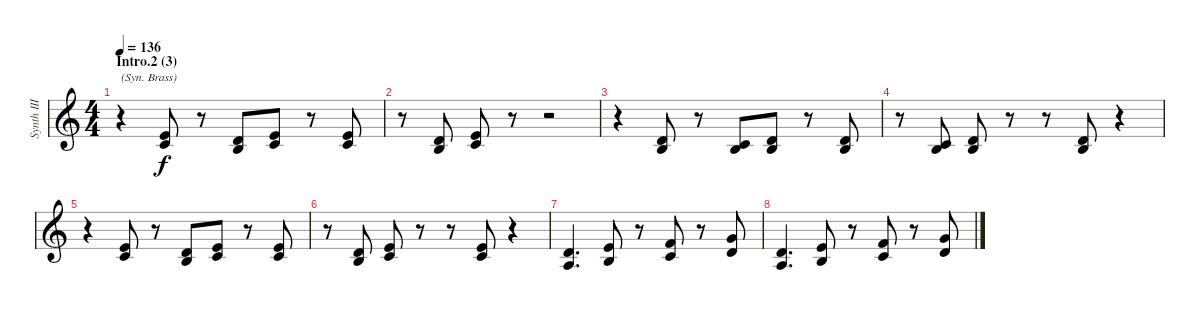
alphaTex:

\track ("Synth III" "Synth III") {instrument synthbrass1}
\staff {score}
\tuning (E4 B3 G3 D3 A2 D2) {hide}
\ts (4 4)
\section ("" "Intro.2 (3)")
\tempo 136
\clef g2
\ks c
r.4{txt "(Syn. Brass)" dy f} (0.1 1.2).8 r.8 (3.2 4.3).8 (0.1 1.2).8 r.8 (0.1 1.2).8 |
r.8 (3.2 4.3).8 (0.1 1.2).8 r.8 r.2 |
r.4 (3.2 4.3).8 r.8 (1.2 4.3).8 (0.2 7.3).8 r.8 (3.2 4.3).8 |
r.8 (0.2 5.3).8 (3.2 4.3).8 r.8 r.8 (3.2 4.3).8 r.4 |
r.4 (0.1 1.2).8 r.8 (3.2 4.3).8 (0.1 1.2).8 r.8 (0.1 1.2).8 |
r.8 (0.2 7.3).8 (0.1 1.2).8 r.8 r.8 (0.1 1.2).8 r.4 |
(3.2 2.3).4{d} (0.1 0.2).8 r.8 (1.1 1.2).8 r.8 (3.1 3.2).8 |
(3.2 2.3).4{d} (0.1 0.2).8 r.8 (1.1 1.2).8 r.8 (3.1 3.2).8
